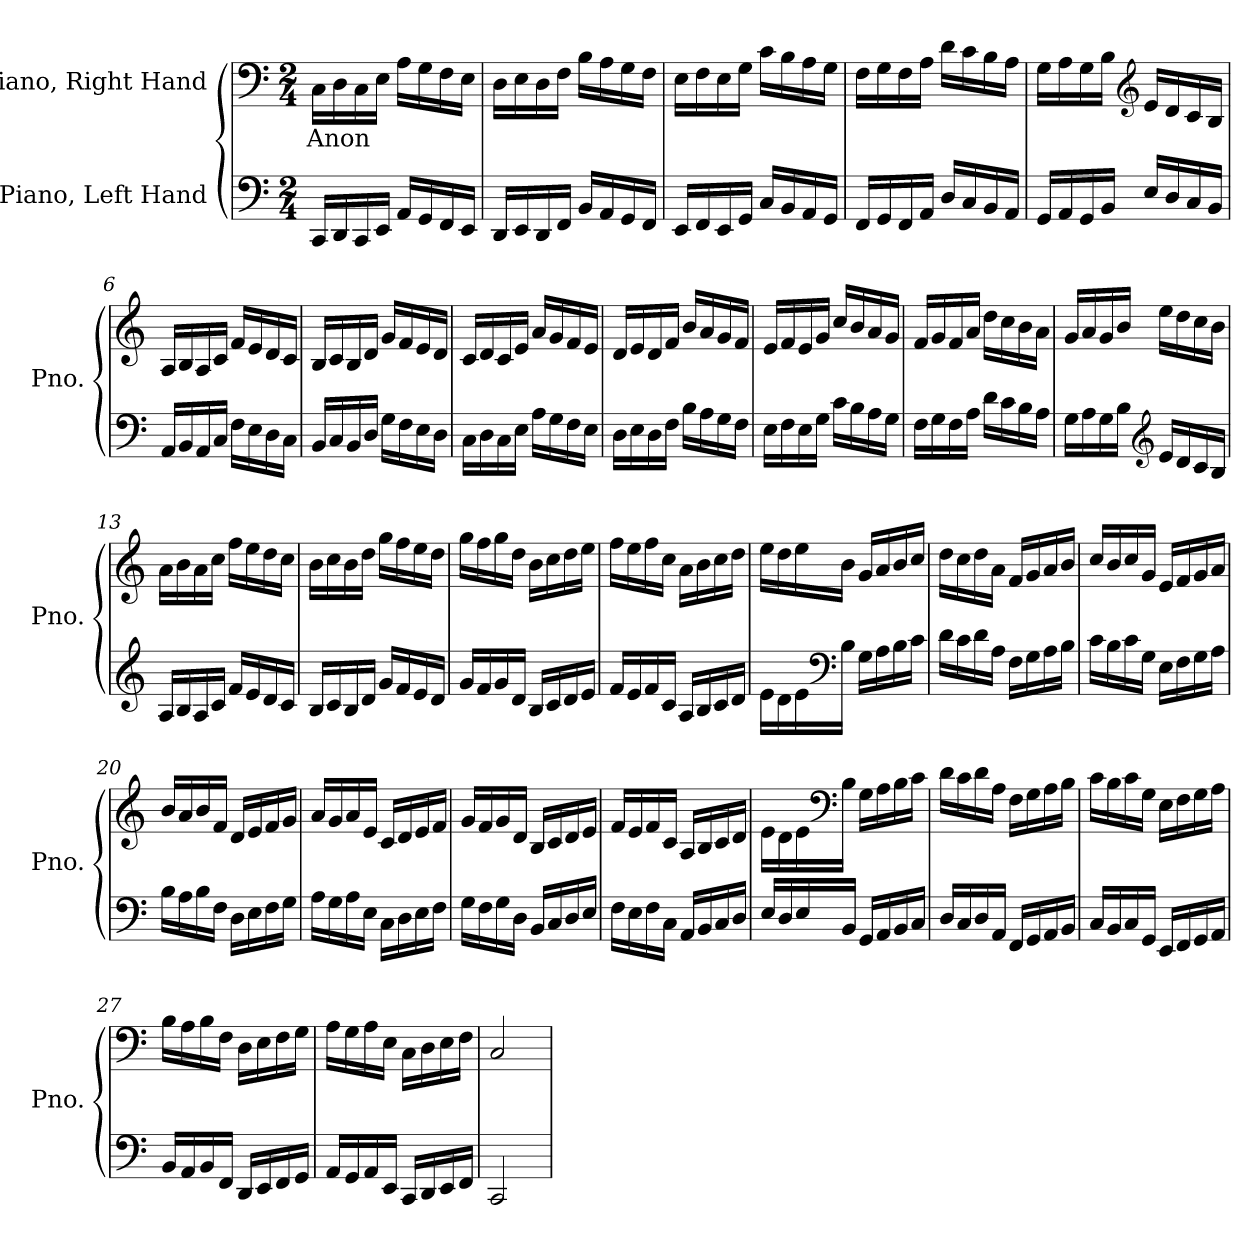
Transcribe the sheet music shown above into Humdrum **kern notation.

**kern	**kern	**text
*part2	*part1	*part1
*staff2	*staff1	*staff1
*I"Piano, Left Hand	*I"Piano, Right Hand	*
*I'Pno.	*I'Pno.	*
*clefF4	*clefF4	*
*k[]	*k[]	*
*M2/4	*M2/4	*
*MM120	*MM120	*
=1	=1	=1
!	!	!LO:LY:b
16CC/LL	16C\LL	Anon
16DD/	16D\	.
16CC/	16C\	.
16EE/JJ	16E\JJ	.
16AA/LL	16A\LL	.
16GG/	16G\	.
16FF/	16F\	.
16EE/JJ	16E\JJ	.
=2	=2	=2
16DD/LL	16D\LL	.
16EE/	16E\	.
16DD/	16D\	.
16FF/JJ	16F\JJ	.
16BB/LL	16B\LL	.
16AA/	16A\	.
16GG/	16G\	.
16FF/JJ	16F\JJ	.
=3	=3	=3
16EE/LL	16E\LL	.
16FF/	16F\	.
16EE/	16E\	.
16GG/JJ	16G\JJ	.
16C/LL	16c\LL	.
16BB/	16B\	.
16AA/	16A\	.
16GG/JJ	16G\JJ	.
!!LO:LB:g=z
=4	=4	=4
16FF/LL	16F\LL	.
16GG/	16G\	.
16FF/	16F\	.
16AA/JJ	16A\JJ	.
16D/LL	16d\LL	.
16C/	16c\	.
16BB/	16B\	.
16AA/JJ	16A\JJ	.
=5	=5	=5
16GG/LL	16G\LL	.
16AA/	16A\	.
16GG/	16G\	.
16BB/JJ	16B\JJ	.
*	*clefG2	*
16E/LL	16e/LL	.
16D/	16d/	.
16C/	16c/	.
16BB/JJ	16B/JJ	.
=6	=6	=6
16AA/LL	16A/LL	.
16BB/	16B/	.
16AA/	16A/	.
16C/JJ	16c/JJ	.
16F\LL	16f/LL	.
16E\	16e/	.
16D\	16d/	.
16C\JJ	16c/JJ	.
=7	=7	=7
16BB/LL	16B/LL	.
16C/	16c/	.
16BB/	16B/	.
16D/JJ	16d/JJ	.
16G\LL	16g/LL	.
16F\	16f/	.
16E\	16e/	.
16D\JJ	16d/JJ	.
!!LO:LB:g=z
=8	=8	=8
16C\LL	16c/LL	.
16D\	16d/	.
16C\	16c/	.
16E\JJ	16e/JJ	.
16A\LL	16a/LL	.
16G\	16g/	.
16F\	16f/	.
16E\JJ	16e/JJ	.
=9	=9	=9
16D\LL	16d/LL	.
16E\	16e/	.
16D\	16d/	.
16F\JJ	16f/JJ	.
16B\LL	16b/LL	.
16A\	16a/	.
16G\	16g/	.
16F\JJ	16f/JJ	.
=10	=10	=10
16E\LL	16e/LL	.
16F\	16f/	.
16E\	16e/	.
16G\JJ	16g/JJ	.
16c\LL	16cc/LL	.
16B\	16b/	.
16A\	16a/	.
16G\JJ	16g/JJ	.
=11	=11	=11
16F\LL	16f/LL	.
16G\	16g/	.
16F\	16f/	.
16A\JJ	16a/JJ	.
16d\LL	16dd\LL	.
16c\	16cc\	.
16B\	16b\	.
16A\JJ	16a\JJ	.
=12	=12	=12
16G\LL	16g/LL	.
16A\	16a/	.
16G\	16g/	.
16B\JJ	16b/JJ	.
*clefG2	*	*
16e/LL	16ee\LL	.
16d/	16dd\	.
16c/	16cc\	.
16B/JJ	16b\JJ	.
!!LO:LB:g=z
=13	=13	=13
16A/LL	16a\LL	.
16B/	16b\	.
16A/	16a\	.
16c/JJ	16cc\JJ	.
16f/LL	16ff\LL	.
16e/	16ee\	.
16d/	16dd\	.
16c/JJ	16cc\JJ	.
=14	=14	=14
16B/LL	16b\LL	.
16c/	16cc\	.
16B/	16b\	.
16d/JJ	16dd\JJ	.
16g/LL	16gg\LL	.
16f/	16ff\	.
16e/	16ee\	.
16d/JJ	16dd\JJ	.
=15	=15	=15
16g/LL	16gg\LL	.
16f/	16ff\	.
16g/	16gg\	.
16d/JJ	16dd\JJ	.
16B/LL	16b\LL	.
16c/	16cc\	.
16d/	16dd\	.
16e/JJ	16ee\JJ	.
=16	=16	=16
16f/LL	16ff\LL	.
16e/	16ee\	.
16f/	16ff\	.
16c/JJ	16cc\JJ	.
16A/LL	16a\LL	.
16B/	16b\	.
16c/	16cc\	.
16d/JJ	16dd\JJ	.
!!LO:LB:g=z
=17	=17	=17
16e\LL	16ee\LL	.
16d\	16dd\	.
16e\	16ee\	.
*clefF4	*	*
16B\JJ	16b\JJ	.
16G\LL	16g/LL	.
16A\	16a/	.
16B\	16b/	.
16c\JJ	16cc/JJ	.
=18	=18	=18
16d\LL	16dd\LL	.
16c\	16cc\	.
16d\	16dd\	.
16A\JJ	16a\JJ	.
16F\LL	16f/LL	.
16G\	16g/	.
16A\	16a/	.
16B\JJ	16b/JJ	.
=19	=19	=19
16c\LL	16cc/LL	.
16B\	16b/	.
16c\	16cc/	.
16G\JJ	16g/JJ	.
16E\LL	16e/LL	.
16F\	16f/	.
16G\	16g/	.
16A\JJ	16a/JJ	.
=20	=20	=20
16B\LL	16b/LL	.
16A\	16a/	.
16B\	16b/	.
16F\JJ	16f/JJ	.
16D\LL	16d/LL	.
16E\	16e/	.
16F\	16f/	.
16G\JJ	16g/JJ	.
=21	=21	=21
16A\LL	16a/LL	.
16G\	16g/	.
16A\	16a/	.
16E\JJ	16e/JJ	.
16C\LL	16c/LL	.
16D\	16d/	.
16E\	16e/	.
16F\JJ	16f/JJ	.
!!LO:LB:g=z
=22	=22	=22
16G\LL	16g/LL	.
16F\	16f/	.
16G\	16g/	.
16D\JJ	16d/JJ	.
16BB/LL	16B/LL	.
16C/	16c/	.
16D/	16d/	.
16E/JJ	16e/JJ	.
=23	=23	=23
16F\LL	16f/LL	.
16E\	16e/	.
16F\	16f/	.
16C\JJ	16c/JJ	.
16AA/LL	16A/LL	.
16BB/	16B/	.
16C/	16c/	.
16D/JJ	16d/JJ	.
=24	=24	=24
16E/LL	16e\LL	.
16D/	16d\	.
16E/	16e\	.
*	*clefF4	*
16BB/JJ	16B\JJ	.
16GG/LL	16G\LL	.
16AA/	16A\	.
16BB/	16B\	.
16C/JJ	16c\JJ	.
=25	=25	=25
16D/LL	16d\LL	.
16C/	16c\	.
16D/	16d\	.
16AA/JJ	16A\JJ	.
16FF/LL	16F\LL	.
16GG/	16G\	.
16AA/	16A\	.
16BB/JJ	16B\JJ	.
!!LO:PB:g=z
=26	=26	=26
16C/LL	16c\LL	.
16BB/	16B\	.
16C/	16c\	.
16GG/JJ	16G\JJ	.
16EE/LL	16E\LL	.
16FF/	16F\	.
16GG/	16G\	.
16AA/JJ	16A\JJ	.
=27	=27	=27
16BB/LL	16B\LL	.
16AA/	16A\	.
16BB/	16B\	.
16FF/JJ	16F\JJ	.
16DD/LL	16D\LL	.
16EE/	16E\	.
16FF/	16F\	.
16GG/JJ	16G\JJ	.
=28	=28	=28
16AA/LL	16A\LL	.
16GG/	16G\	.
16AA/	16A\	.
16EE/JJ	16E\JJ	.
16CC/LL	16C\LL	.
16DD/	16D\	.
16EE/	16E\	.
16FF/JJ	16F\JJ	.
=29	=29	=29
2CC/	2C/	.
=	=	=
*-	*-	*-
